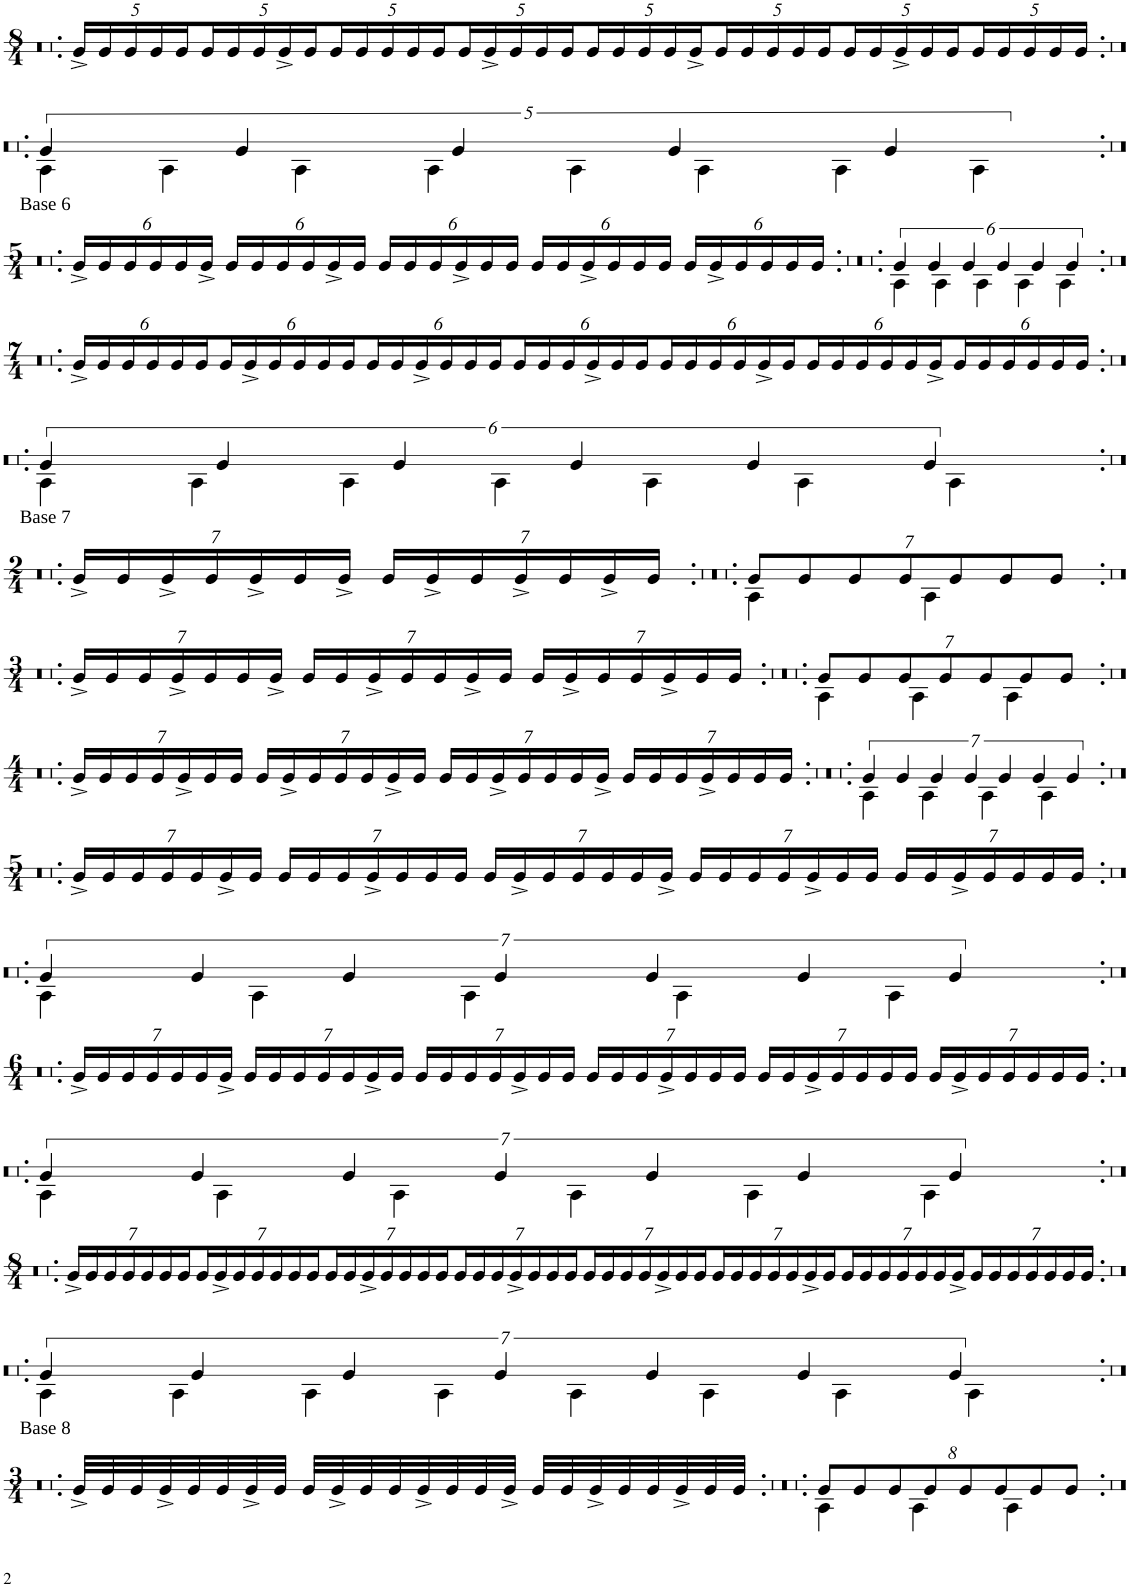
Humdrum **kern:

**kern
*part1
*staff1
*I"Drumset 3 lines
!!LO:PB:g=z
*clefX
*k[]
*M8/4
*Xbrackettup
=31!|:
20dd^/LL
20dd/
20dd/
20dd/
20dd/
20dd/
20dd/
20dd/
20dd^/
20dd/
20dd/
20dd/
20dd/
20dd/
20dd/
20dd/
20dd^/
20dd/
20dd/
20dd/
20dd/
20dd/
20dd/
20dd/
20dd^/
20dd/
20dd/
20dd/
20dd/
20dd/
20dd/
20dd/
20dd^/
20dd/
20dd/
20dd/
20dd/
20dd/
20dd/
20dd/JJ
!!LO:LB:g=z
=32:|!|:
*brackettup
*^
5dd/	4g\
5ryy	.
.	4g\
5dd/	.
.	4g\
5ryy	.
.	4g\
5dd/	.
5ryy	4g\
5dd/	.
.	4g\
5ryy	.
.	4g\
5dd/	.
.	4g\
5ryy	.
*v	*v
!!LO:LB:g=z
=33:|!|:
*M5/4
*Xbrackettup
!LO:TX:a:t=Base 6
24dd^/LL
24dd/
24dd/
24dd/
24dd/
24dd^/JJ
24dd/LL
24dd/
24dd/
24dd/
24dd^/
24dd/JJ
24dd/LL
24dd/
24dd/
24dd^/
24dd/
24dd/JJ
24dd/LL
24dd/
24dd^/
24dd/
24dd/
24dd/JJ
24dd/LL
24dd^/
24dd/
24dd/
24dd/
24dd/JJ
=34:|!|:
*brackettup
*^
24%5dd/	4g\
24%5dd/	.
.	4g\
24%5dd/	.
.	4g\
24%5dd/	.
.	4g\
24%5dd/	.
.	4g\
24%5dd/	.
*v	*v
!!LO:LB:g=z
=35:|!|:
*M7/4
*Xbrackettup
24dd^/LL
24dd/
24dd/
24dd/
24dd/
24dd/
24dd/
24dd^/
24dd/
24dd/
24dd/
24dd/
24dd/
24dd/
24dd^/
24dd/
24dd/
24dd/
24dd/
24dd/
24dd/
24dd^/
24dd/
24dd/
24dd/
24dd/
24dd/
24dd/
24dd^/
24dd/
24dd/
24dd/
24dd/
24dd/
24dd/
24dd^/
24dd/
24dd/
24dd/
24dd/
24dd/
24dd/JJ
!!LO:LB:g=z
=36:|!|:
*brackettup
*^
24%7dd/	4g\
.	4g\
24%7dd/	.
.	4g\
24%7dd/	.
.	4g\
24%7dd/	.
.	4g\
24%7dd/	.
.	4g\
24%7dd/	.
.	4g\
*v	*v
!!LO:LB:g=z
=37:|!|:
*M2/4
*Xbrackettup
*^
!LO:TX:a:t=Base 7	!
*v	*v
28dd^/LL
28dd/
28dd^/
28dd/
28dd^/
28dd/
28dd^/JJ
28dd/LL
28dd^/
28dd/
28dd^/
28dd/
28dd^/
28dd/JJ
=38:|!|:
*^
14dd/L	4g\
14dd/	.
14dd/	.
14dd/	.
.	4g\
14dd/	.
14dd/	.
14dd/J	.
*v	*v
!!LO:LB:g=z
=39:|!|:
*M3/4
28dd^/LL
28dd/
28dd/
28dd^/
28dd/
28dd/
28dd^/JJ
28dd/LL
28dd/
28dd^/
28dd/
28dd/
28dd^/
28dd/JJ
28dd/LL
28dd^/
28dd/
28dd/
28dd^/
28dd/
28dd/JJ
=40:|!|:
*^
28%3dd/L	4g\
28%3dd/	.
28%3dd/	.
.	4g\
28%3dd/	.
28%3dd/	.
.	4g\
28%3dd/	.
28%3dd/J	.
*v	*v
!!LO:LB:g=z
=41:|!|:
*M4/4
28dd^/LL
28dd/
28dd/
28dd/
28dd^/
28dd/
28dd/JJ
28dd/LL
28dd^/
28dd/
28dd/
28dd/
28dd^/
28dd/JJ
28dd/LL
28dd/
28dd^/
28dd/
28dd/
28dd/
28dd^/JJ
28dd/LL
28dd/
28dd/
28dd^/
28dd/
28dd/
28dd/JJ
=42:|!|:
*brackettup
*^
7dd/	4g\
7dd/	.
.	4g\
7dd/	.
7dd/	.
.	4g\
7dd/	.
7dd/	.
.	4g\
7dd/	.
*v	*v
!!LO:LB:g=z
=43:|!|:
*M5/4
*Xbrackettup
28dd^/LL
28dd/
28dd/
28dd/
28dd/
28dd^/
28dd/JJ
28dd/LL
28dd/
28dd/
28dd^/
28dd/
28dd/
28dd/JJ
28dd/LL
28dd^/
28dd/
28dd/
28dd/
28dd/
28dd^/JJ
28dd/LL
28dd/
28dd/
28dd/
28dd^/
28dd/
28dd/JJ
28dd/LL
28dd/
28dd^/
28dd/
28dd/
28dd/
28dd/JJ
!!LO:LB:g=z
=44:|!|:
*brackettup
*^
28%5dd/	4g\
28%5dd/	.
.	4g\
28%5dd/	.
.	4g\
28%5dd/	.
28%5dd/	.
.	4g\
28%5dd/	.
.	4g\
28%5dd/	.
*v	*v
!!LO:LB:g=z
=45:|!|:
*M6/4
*Xbrackettup
28dd^/LL
28dd/
28dd/
28dd/
28dd/
28dd/
28dd^/JJ
28dd/LL
28dd/
28dd/
28dd/
28dd/
28dd^/
28dd/JJ
28dd/LL
28dd/
28dd/
28dd/
28dd^/
28dd/
28dd/JJ
28dd/LL
28dd/
28dd/
28dd^/
28dd/
28dd/
28dd/JJ
28dd/LL
28dd/
28dd^/
28dd/
28dd/
28dd/
28dd/JJ
28dd/LL
28dd^/
28dd/
28dd/
28dd/
28dd/
28dd/JJ
!!LO:LB:g=z
=46:|!|:
*brackettup
*^
14%3dd/	4g\
14%3dd/	.
.	4g\
14%3dd/	.
.	4g\
14%3dd/	.
.	4g\
14%3dd/	.
.	4g\
14%3dd/	.
.	4g\
14%3dd/	.
*v	*v
!!LO:LB:g=z
=47:|!|:
*M8/4
*Xbrackettup
28dd^/LL
28dd/
28dd/
28dd/
28dd/
28dd/
28dd/
28dd/
28dd^/
28dd/
28dd/
28dd/
28dd/
28dd/
28dd/
28dd/
28dd^/
28dd/
28dd/
28dd/
28dd/
28dd/
28dd/
28dd/
28dd^/
28dd/
28dd/
28dd/
28dd/
28dd/
28dd/
28dd/
28dd^/
28dd/
28dd/
28dd/
28dd/
28dd/
28dd/
28dd/
28dd^/
28dd/
28dd/
28dd/
28dd/
28dd/
28dd/
28dd/
28dd^/
28dd/
28dd/
28dd/
28dd/
28dd/
28dd/
28dd/JJ
!!LO:LB:g=z
=48:|!|:
*brackettup
!LO:N:head=solid
*^
7%2dd/	4g\
.	4g\
!LO:N:head=solid	!
7%2dd/	.
.	4g\
!LO:N:head=solid	!
7%2dd/	.
.	4g\
!LO:N:head=solid	!
7%2dd/	.
.	4g\
!LO:N:head=solid	!
7%2dd/	.
.	4g\
!LO:N:head=solid	!
7%2dd/	.
.	4g\
!LO:N:head=solid	!
7%2dd/	.
.	4g\
*v	*v
!!LO:LB:g=z
=49:|!|:
*M3/4
*^
!LO:TX:a:t=Base 8	!
*v	*v
32dd^/LLL
32dd/
32dd/
32dd^/
32dd/
32dd/
32dd^/
32dd/JJJ
32dd/LLL
32dd^/
32dd/
32dd/
32dd^/
32dd/
32dd/
32dd^/JJJ
32dd/LLL
32dd/
32dd^/
32dd/
32dd/
32dd^/
32dd/
32dd/JJJ
=50:|!|:
*Xbrackettup
*^
32%3dd/L	4g\
32%3dd/	.
32%3dd/	.
.	4g\
32%3dd/	.
32%3dd/	.
32%3dd/	.
.	4g\
32%3dd/	.
32%3dd/J	.
*v	*v
=:|!
*-
